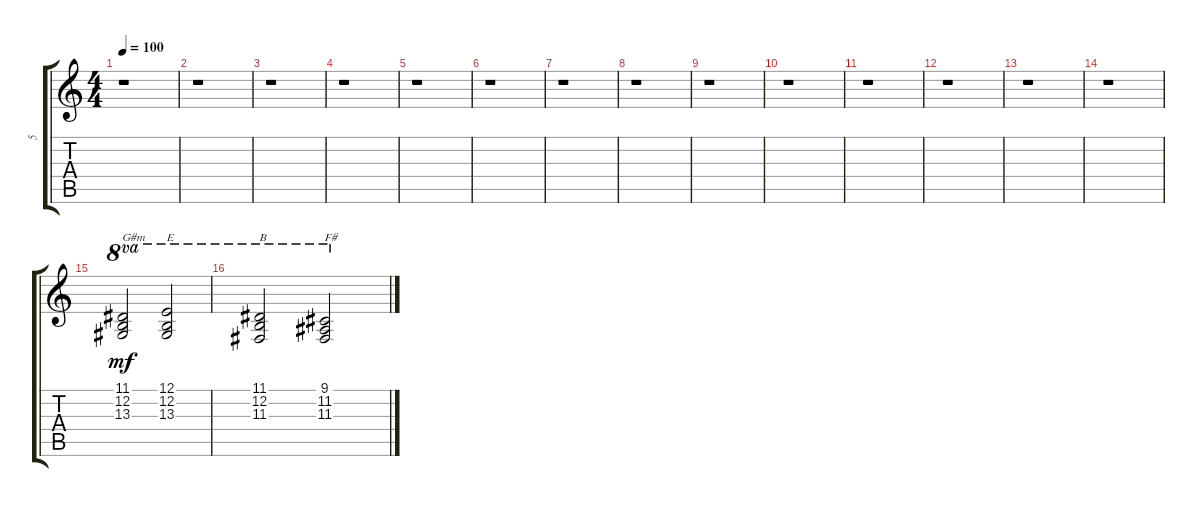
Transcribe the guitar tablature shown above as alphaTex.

\track ("5" "5") {instrument flute}
\staff {score tabs}
\tuning (E4 B3 G3 D3 A2 E2) {hide}
\ts (4 4)
\tempo 100
\clef g2
\ks c
r.1{dy mf} |
r.1 |
r.1 |
r.1 |
r.1 |
r.1 |
r.1 |
r.1 |
r.1 |
r.1 |
r.1 |
r.1 |
r.1 |
r.1 |
(11.1 12.2 13.3).2{ot 8va txt "G#m"} (12.1 12.2 13.3).2{ot 8va txt "E"} |
(11.1 12.2 11.3).2{ot 8va txt "B"} (9.1 11.2 11.3).2{ot 8va txt "F#"}
